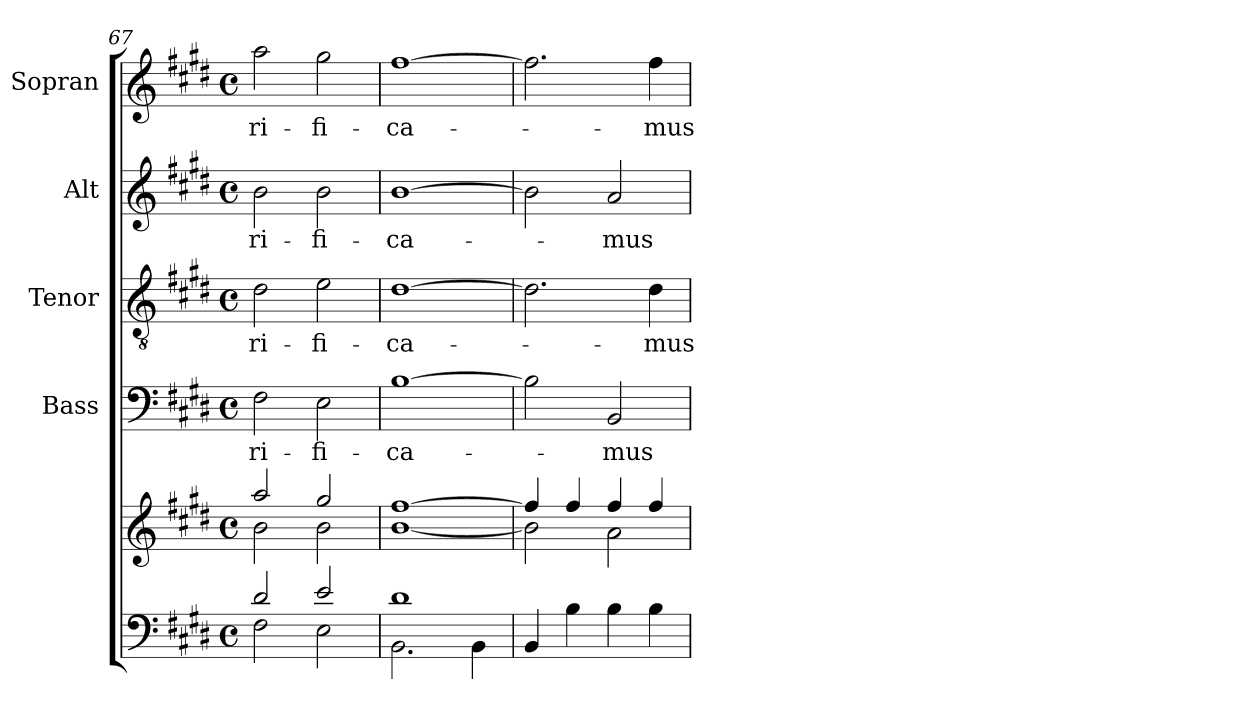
**kern	**kern	**kern	**text	**kern	**text	**kern	**text	**kern	**text
*part5	*part5	*part4	*part4	*part3	*part3	*part2	*part2	*part1	*part1
*staff6	*staff5	*staff4	*staff4	*staff3	*staff3	*staff2	*staff2	*staff1	*staff1
*	*	*I"Bass	*	*I"Tenor	*	*I"Alt	*	*I"Sopran	*
*	*	*I'B.	*	*I'T.	*	*I'A.	*	*I'S.	*
!!LO:LB:g=z
*clefF4	*clefG2	*clefF4	*	*clefGv2	*	*clefG2	*	*clefG2	*
*k[f#c#g#d#]	*k[f#c#g#d#]	*k[f#c#g#d#]	*	*k[f#c#g#d#]	*	*k[f#c#g#d#]	*	*k[f#c#g#d#]	*
*E:	*E:	*E:	*	*E:	*	*E:	*	*E:	*
*M4/4	*M4/4	*M4/4	*	*M4/4	*	*M4/4	*	*M4/4	*
*met(c)	*met(c)	*met(c)	*	*met(c)	*	*met(c)	*	*met(c)	*
=67	=67	=67	=67	=67	=67	=67	=67	=67	=67
*^	*^	*	*	*	*	*	*	*	*
!	!	!	!	!	!LO:LY:b	!	!LO:LY:b	!	!LO:LY:b	!	!LO:LY:b
2d#/	2F#\	2aa/	2b\	2F#\	-ri-	2d#\	-ri-	2b\	-ri-	2aa\	-ri-
!	!	!	!	!	!LO:LY:b	!	!LO:LY:b	!	!LO:LY:b	!	!LO:LY:b
2e/	2E\	2gg#/	2b\	2E\	-fi-	2e\	-fi-	2b\	-fi-	2gg#\	-fi-
=68	=68	=68	=68	=68	=68	=68	=68	=68	=68	=68	=68
!	!	!	!	!	!LO:LY:b	!	!LO:LY:b	!	!LO:LY:b	!	!LO:LY:b
1d#	2.BB\	[>1ff#	[<1b	[1B	-ca-	[1d#	-ca-	[1b	-ca-	[1ff#	-ca-
.	4BB\	.	.	.	.	.	.	.	.	.	.
*v	*v	*	*	*	*	*	*	*	*	*	*
=69	=69	=69	=69	=69	=69	=69	=69	=69	=69	=69
4BB/	4ff#/]	2b\]	2B\]	.	2.d#\]	.	2b\]	.	2.ff#\]	.
4B\	4ff#/	.	.	.	.	.	.	.	.	.
!	!	!	!	!LO:LY:b	!	!	!	!LO:LY:b	!	!
4B\	4ff#/	2a\	2BB/	-mus	.	.	2a/	-mus	.	.
!	!	!	!	!	!	!LO:LY:b	!	!	!	!LO:LY:b
4B\	4ff#/	.	.	.	4d#\	-mus	.	.	4ff#\	-mus
*	*v	*v	*	*	*	*	*	*	*	*
=	=	=	=	=	=	=	=	=	=
*-	*-	*-	*-	*-	*-	*-	*-	*-	*-
